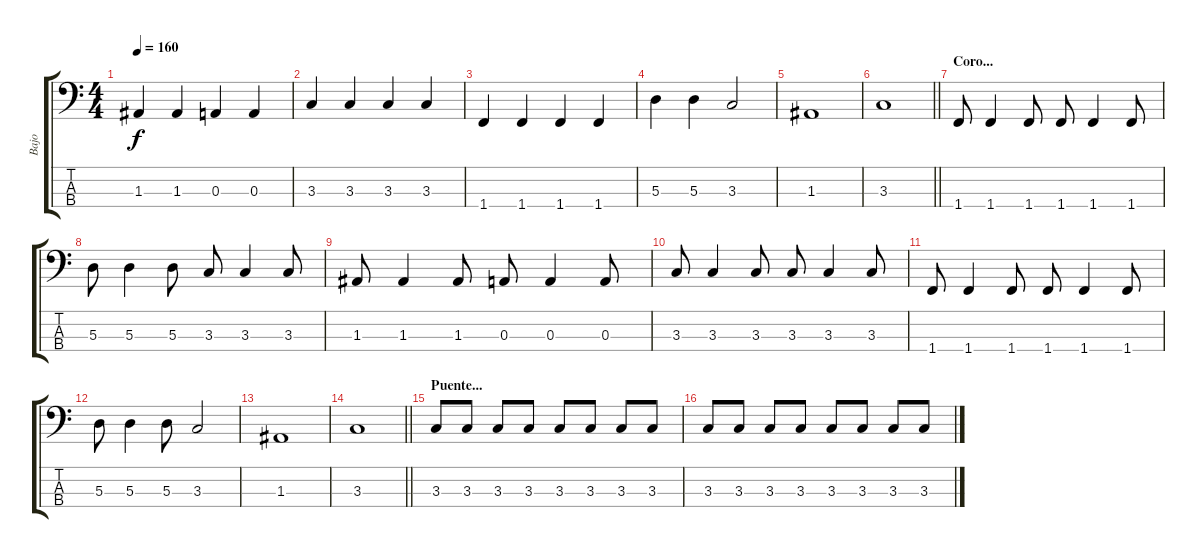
\track ("Bajo" "Bajo") {instrument electricbasspick}
\staff {score tabs}
\tuning (G2 D2 A1 E1) {hide}
\ts (4 4)
\tempo 160
\clef f4
\ks c
1.3.4{dy f} 1.3.4 0.3.4 0.3.4 |
3.3.4 3.3.4 3.3.4 3.3.4 |
1.4.4 1.4.4 1.4.4 1.4.4 |
5.3.4 5.3.4 3.3.2 |
1.3.1 |
\barLineRight lightlight
3.3.1 |
\section ("" "Coro...")
1.4.8 1.4.4 1.4.8 1.4.8 1.4.4 1.4.8 |
5.3.8 5.3.4 5.3.8 3.3.8 3.3.4 3.3.8 |
1.3.8 1.3.4 1.3.8 0.3.8 0.3.4 0.3.8 |
3.3.8 3.3.4 3.3.8 3.3.8 3.3.4 3.3.8 |
1.4.8 1.4.4 1.4.8 1.4.8 1.4.4 1.4.8 |
5.3.8 5.3.4 5.3.8 3.3.2 |
1.3.1 |
\barLineRight lightlight
3.3.1 |
\section ("" "Puente...")
3.3.8 3.3.8 3.3.8 3.3.8 3.3.8 3.3.8 3.3.8 3.3.8 |
3.3.8 3.3.8 3.3.8 3.3.8 3.3.8 3.3.8 3.3.8 3.3.8
